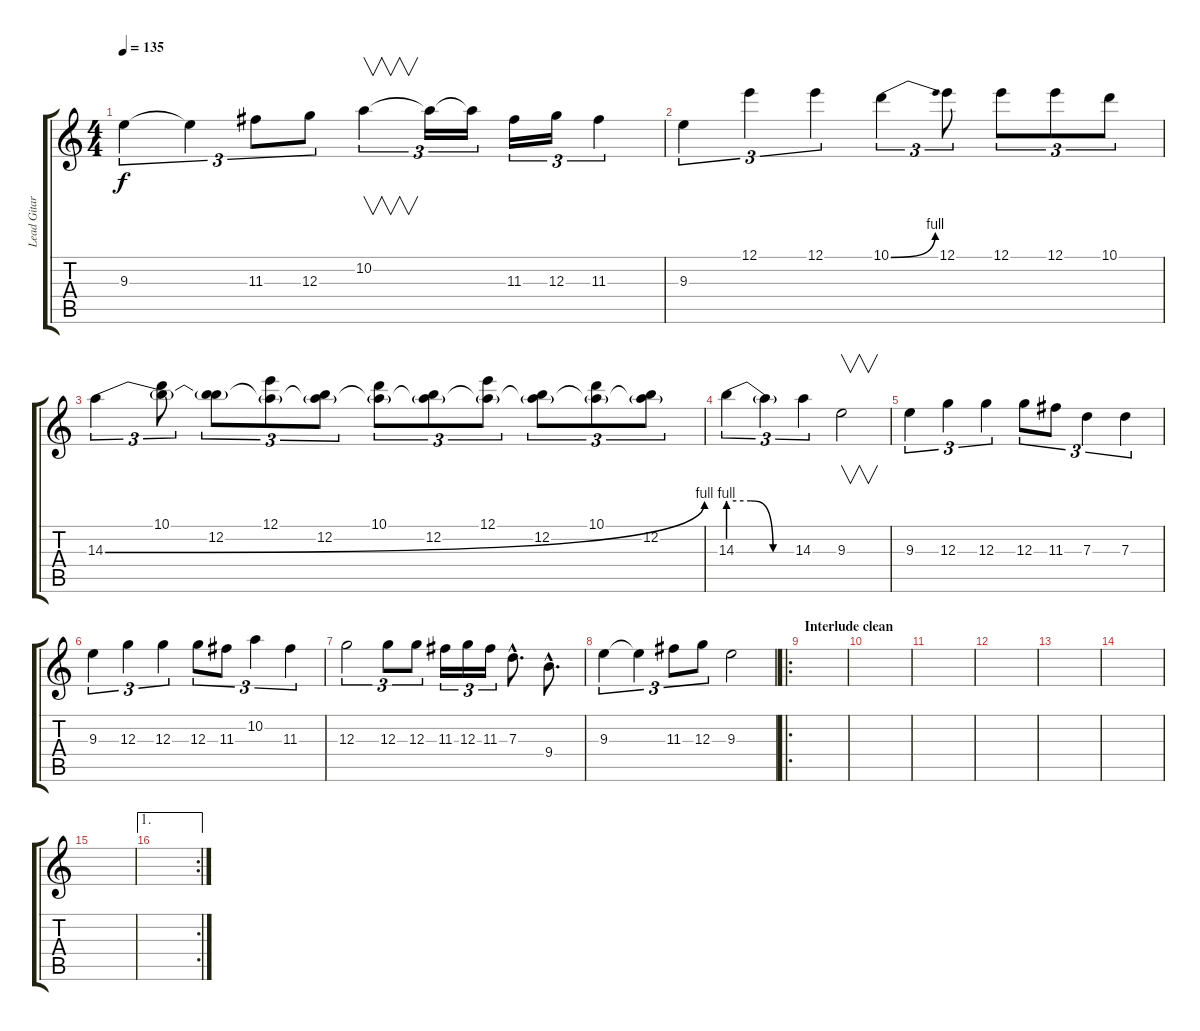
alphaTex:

\track ("Lead Gitarre dist." "Lead Gitar") {instrument distortionguitar}
\staff {score tabs}
\tuning (E4 B3 G3 D3 A2 E2) {hide}
\ts (4 4)
\tempo 135
\clef g2
\ks c
9.3.4{tu (3 2) dy f} 9.3{t}.4{tu (3 2)} 11.3.8{tu (3 2)} 12.3.8{tu (3 2)} 10.2.4{v tu (3 2)} 10.2{t}.16{tu (3 2)} 10.2{t}.16{tu (3 2)} 11.3.16{tu (3 2)} 12.3.16{tu (3 2)} 11.3.4{tu (3 2)} |
9.3.4{tu (3 2)} 12.1.4{tu (3 2)} 12.1.4{tu (3 2)} 10.1{be (bend 0 0 60 4)}.4{tu (3 2)} 12.1.8{tu (3 2)} 12.1.8{tu (3 2)} 12.1.8{tu (3 2)} 10.1.8{tu (3 2)} |
14.3{be (bend 0 0 60 4)}.4{tu (3 2)} (10.1 14.3{t}).8{tu (3 2)} (12.2 14.3{t}).8{tu (3 2)} (12.1 14.3{t}).8{tu (3 2)} (12.2 14.3{t}).8{tu (3 2)} (10.1 14.3{t}).8{tu (3 2)} (12.2 14.3{t}).8{tu (3 2)} (12.1 14.3{t}).8{tu (3 2)} (12.2 14.3{t}).8{tu (3 2)} (10.1 14.3{t}).8{tu (3 2)} (12.2 14.3{t}).8{tu (3 2)} |
14.3{be (custom 0 4 20 4 40 0 60 0)}.4{tu (3 2)} 14.3{t}.4{tu (3 2)} 14.3.4{tu (3 2)} 9.3.2{v} |
9.3.4{tu (3 2)} 12.3.4{tu (3 2)} 12.3.4{tu (3 2)} 12.3.8{tu (3 2)} 11.3.8{tu (3 2)} 7.3.4{tu (3 2)} 7.3.4{tu (3 2)} |
9.3.4{tu (3 2)} 12.3.4{tu (3 2)} 12.3.4{tu (3 2)} 12.3.8{tu (3 2)} 11.3.8{tu (3 2)} 10.2.4{tu (3 2)} 11.3.4{tu (3 2)} |
12.3.2{tu (3 2)} 12.3.8{tu (3 2)} 12.3.8{tu (3 2)} 11.3.16{tu (3 2)} 12.3.16{tu (3 2)} 11.3.16{tu (3 2)} 7.3{hac}.8{d} 9.4{hac}.8{d} |
9.3.4{tu (3 2)} 9.3{t}.4{tu (3 2)} 11.3.8{tu (3 2)} 12.3.8{tu (3 2)} 9.3.2 |
\ro
\section ("" "Interlude clean")
|
|
|
|
|
|
|
\ae 1
\rc 2
